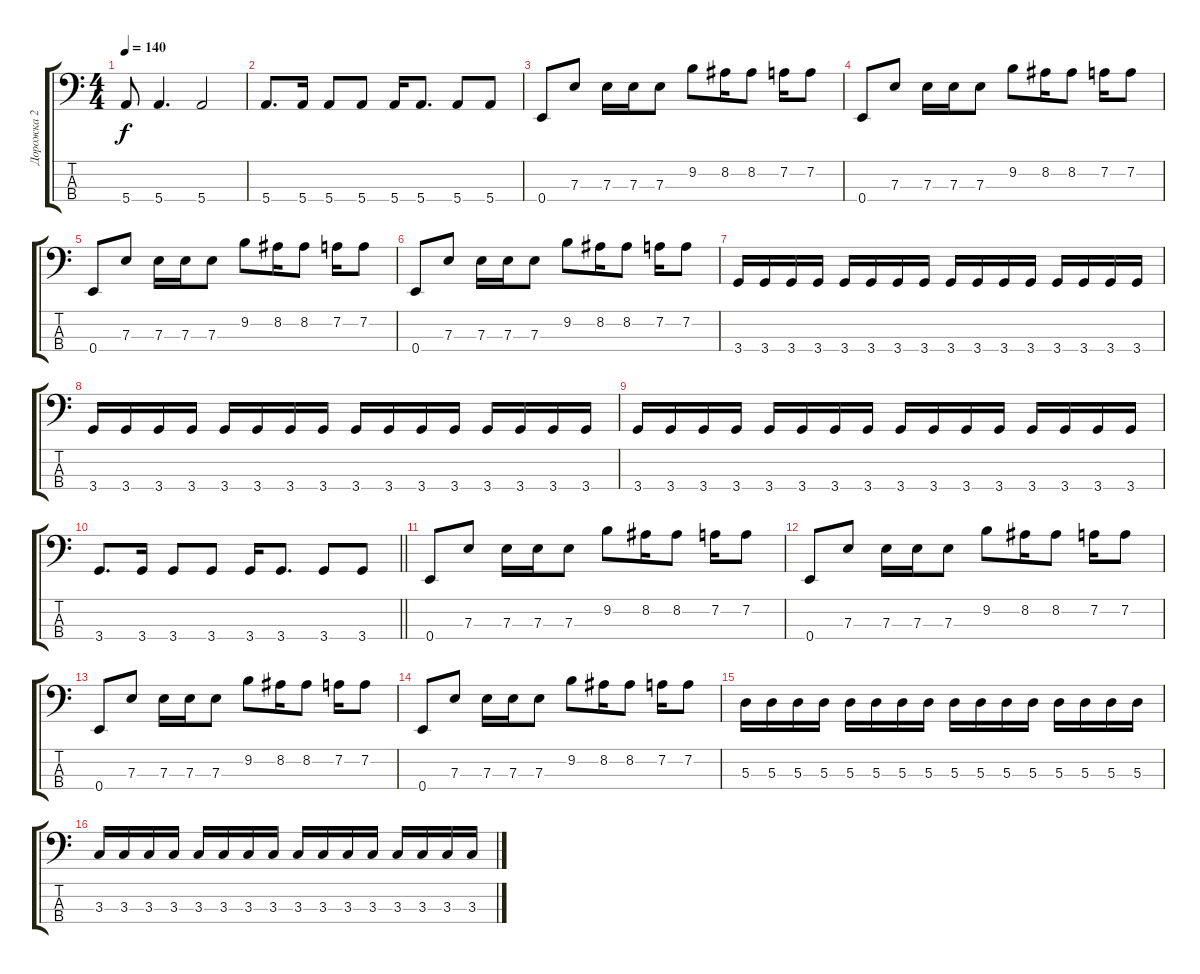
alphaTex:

\track ("Дорожка 2" "Дорожка 2") {instrument electricbasspick}
\staff {score tabs}
\tuning (G2 D2 A1 E1) {hide}
\ts (4 4)
\tempo 140
\clef f4
\ks c
5.4.8{dy f} 5.4.4{d} 5.4.2 |
5.4.8{d} 5.4.16 5.4.8 5.4.8 5.4.16 5.4.8{d} 5.4.8 5.4.8 |
0.4.8 7.3.8 7.3.16 7.3.16 7.3.8 9.2.8 8.2.16 8.2.8 7.2.16 7.2.8 |
0.4.8 7.3.8 7.3.16 7.3.16 7.3.8 9.2.8 8.2.16 8.2.8 7.2.16 7.2.8 |
0.4.8 7.3.8 7.3.16 7.3.16 7.3.8 9.2.8 8.2.16 8.2.8 7.2.16 7.2.8 |
0.4.8 7.3.8 7.3.16 7.3.16 7.3.8 9.2.8 8.2.16 8.2.8 7.2.16 7.2.8 |
3.4.16 3.4.16 3.4.16 3.4.16 3.4.16 3.4.16 3.4.16 3.4.16 3.4.16 3.4.16 3.4.16 3.4.16 3.4.16 3.4.16 3.4.16 3.4.16 |
3.4.16 3.4.16 3.4.16 3.4.16 3.4.16 3.4.16 3.4.16 3.4.16 3.4.16 3.4.16 3.4.16 3.4.16 3.4.16 3.4.16 3.4.16 3.4.16 |
3.4.16 3.4.16 3.4.16 3.4.16 3.4.16 3.4.16 3.4.16 3.4.16 3.4.16 3.4.16 3.4.16 3.4.16 3.4.16 3.4.16 3.4.16 3.4.16 |
\barLineRight lightlight
3.4.8{d} 3.4.16 3.4.8 3.4.8 3.4.16 3.4.8{d} 3.4.8 3.4.8 |
0.4.8 7.3.8 7.3.16 7.3.16 7.3.8 9.2.8 8.2.16 8.2.8 7.2.16 7.2.8 |
0.4.8 7.3.8 7.3.16 7.3.16 7.3.8 9.2.8 8.2.16 8.2.8 7.2.16 7.2.8 |
0.4.8 7.3.8 7.3.16 7.3.16 7.3.8 9.2.8 8.2.16 8.2.8 7.2.16 7.2.8 |
0.4.8 7.3.8 7.3.16 7.3.16 7.3.8 9.2.8 8.2.16 8.2.8 7.2.16 7.2.8 |
5.3.16 5.3.16 5.3.16 5.3.16 5.3.16 5.3.16 5.3.16 5.3.16 5.3.16 5.3.16 5.3.16 5.3.16 5.3.16 5.3.16 5.3.16 5.3.16 |
3.3.16 3.3.16 3.3.16 3.3.16 3.3.16 3.3.16 3.3.16 3.3.16 3.3.16 3.3.16 3.3.16 3.3.16 3.3.16 3.3.16 3.3.16 3.3.16
